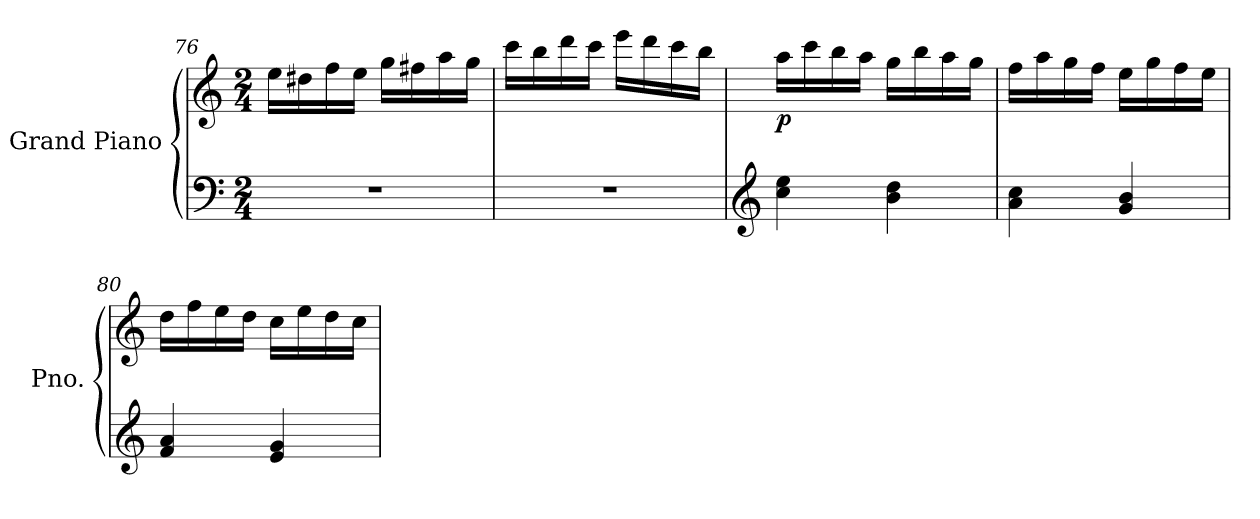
**kern	**kern	**dynam
*part1	*part1	*part1
*staff2	*staff1	*staff1/2
*I"Grand Piano	*	*
*I'Pno.	*	*
*clefF4	*clefG2	*
*k[]	*k[]	*
*M2/4	*M2/4	*
=76	=76	=76
2r	16ee\LL	.
.	16dd#X\	.
.	16ff\	.
.	16ee\JJ	.
.	16gg\LL	.
.	16ff#X\	.
.	16aa\	.
.	16gg\JJ	.
!!LO:LB:g=z
=77	=77	=77
2r	16ccc\LL	.
.	16bb\	.
.	16ddd\	.
.	16ccc\JJ	.
.	16eee\LL	.
.	16ddd\	.
.	16ccc\	.
.	16bb\JJ	.
=78	=78	=78
*clefG2	*	*
!	!	!LO:DY:b
4cc\ 4ee\	16aa\LL	p
.	16ccc\	.
.	16bb\	.
.	16aa\JJ	.
4b\ 4dd\	16gg\LL	.
.	16bb\	.
.	16aa\	.
.	16gg\JJ	.
=79	=79	=79
4a\ 4cc\	16ff\LL	.
.	16aa\	.
.	16gg\	.
.	16ff\JJ	.
4g/ 4b/	16ee\LL	.
.	16gg\	.
.	16ff\	.
.	16ee\JJ	.
=80	=80	=80
4f/ 4a/	16dd\LL	.
.	16ff\	.
.	16ee\	.
.	16dd\JJ	.
4e/ 4g/	16cc\LL	.
.	16ee\	.
.	16dd\	.
.	16cc\JJ	.
=	=	=
*-	*-	*-
